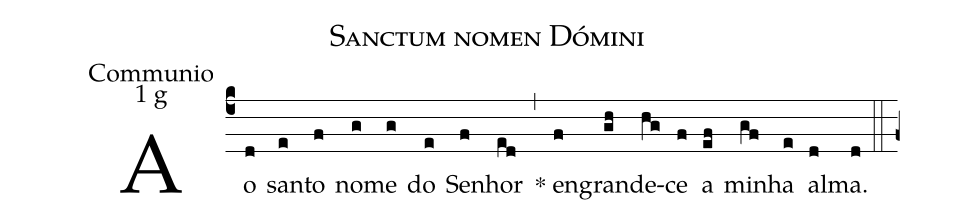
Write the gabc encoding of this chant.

name: Sanctum nomen Dómini;
office-part: Communio;
mode: 1;
mode-differentia: g;
%%
(c4)

Ao(d) san(e)to(f) no(g)me(g) do(e) Se(f)nhor(ed) (,)* en(f)gran(gh)de(hg)ce(f) a(ef) mi(gf)nha(e) al(d)ma.(d)

(::)

(f+)
